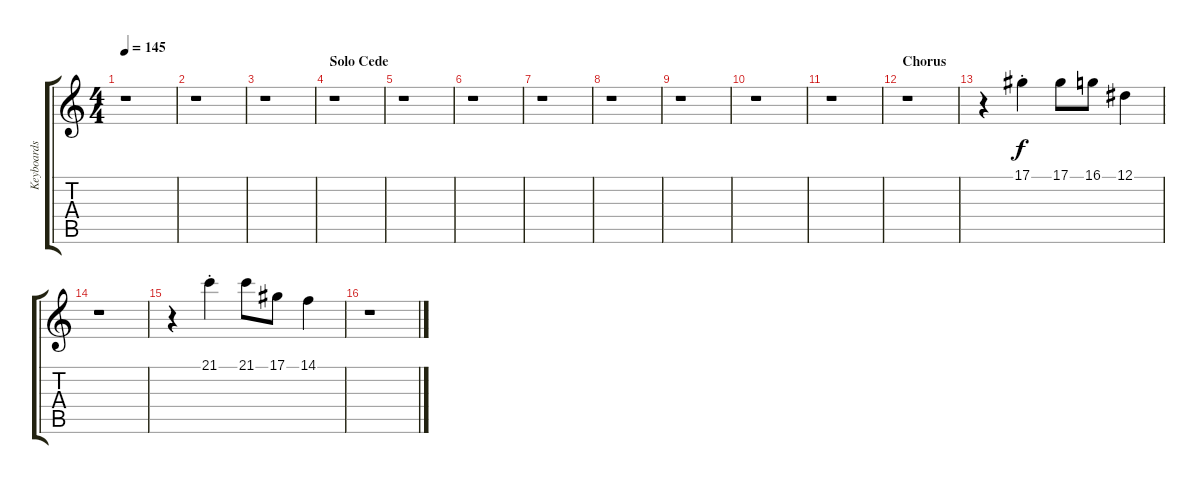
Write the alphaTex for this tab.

\track ("Keyboards - Nils Neumann" "Keyboards ") {instrument tremolostrings}
\staff {score tabs}
\tuning (Eb4 Bb3 Gb3 Db3 Ab2 Eb2) {hide}
\ts (4 4)
\tempo 145
\clef g2
\ks c
r.1{dy f} |
r.1 |
r.1 |
\section ("" "Solo Cede")
r.1 |
r.1 |
r.1 |
r.1 |
r.1 |
r.1 |
r.1 |
r.1 |
\section ("" "Chorus")
r.1 |
r.4{volume 16} 17.1{st}.4 17.1.8 16.1.8 12.1.4 |
r.1 |
r.4 21.1{st}.4 21.1.8 17.1.8 14.1.4 |
r.1
